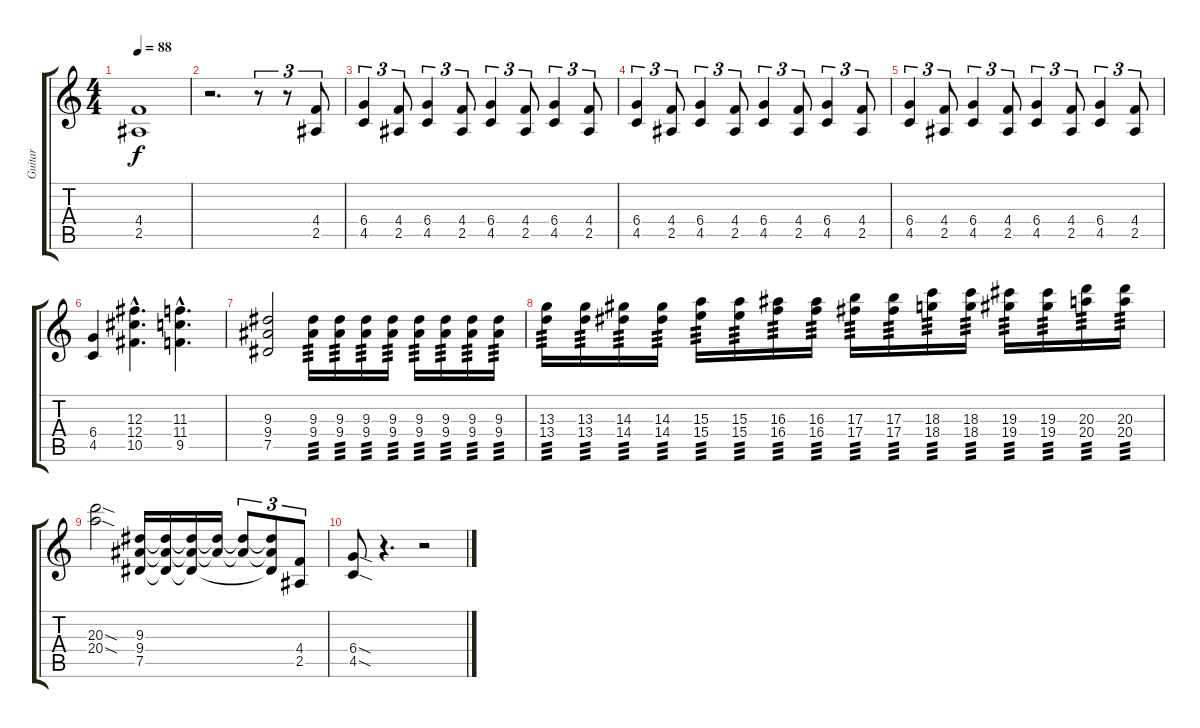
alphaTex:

\track ("Guitar" "Guitar") {instrument overdrivenguitar}
\staff {score tabs}
\tuning (Eb4 Bb3 Gb3 Db3 Ab2 Eb2) {hide}
\ts (4 4)
\tempo 88
\clef g2
\ks c
(4.4 2.5).1{dy f} |
r.2{d} r.8{tu (3 2)} r.8{tu (3 2)} (4.4 2.5).8{tu (3 2)} |
(6.4 4.5).4{tu (3 2)} (4.4 2.5).8{tu (3 2)} (6.4 4.5).4{tu (3 2)} (4.4 2.5).8{tu (3 2)} (6.4 4.5).4{tu (3 2)} (4.4 2.5).8{tu (3 2)} (6.4 4.5).4{tu (3 2)} (4.4 2.5).8{tu (3 2)} |
(6.4 4.5).4{tu (3 2)} (4.4 2.5).8{tu (3 2)} (6.4 4.5).4{tu (3 2)} (4.4 2.5).8{tu (3 2)} (6.4 4.5).4{tu (3 2)} (4.4 2.5).8{tu (3 2)} (6.4 4.5).4{tu (3 2)} (4.4 2.5).8{tu (3 2)} |
(6.4 4.5).4{tu (3 2)} (4.4 2.5).8{tu (3 2)} (6.4 4.5).4{tu (3 2)} (4.4 2.5).8{tu (3 2)} (6.4 4.5).4{tu (3 2)} (4.4 2.5).8{tu (3 2)} (6.4 4.5).4{tu (3 2)} (4.4 2.5).8{tu (3 2)} |
(6.4 4.5).4 (12.3{hac} 12.4{hac} 10.5{hac}).4{d} (11.3{hac} 11.4{hac} 9.5{hac}).4{d} |
(9.3 9.4 7.5).2 (9.3 9.4).16{tp 3} (9.3 9.4).16{tp 3} (9.3 9.4).16{tp 3} (9.3 9.4).16{tp 3} (9.3 9.4).16{tp 3} (9.3 9.4).16{tp 3} (9.3 9.4).16{tp 3} (9.3 9.4).16{tp 3} |
(13.3 13.4).16{tp 3} (13.3 13.4).16{tp 3} (14.3 14.4).16{tp 3} (14.3 14.4).16{tp 3} (15.3 15.4).16{tp 3} (15.3 15.4).16{tp 3} (16.3 16.4).16{tp 3} (16.3 16.4).16{tp 3} (17.3 17.4).16{tp 3} (17.3 17.4).16{tp 3} (18.3 18.4).16{tp 3} (18.3 18.4).16{tp 3} (19.3 19.4).16{tp 3} (19.3 19.4).16{tp 3} (20.3 20.4).16{tp 3} (20.3 20.4).16{tp 3} |
(20.3{sod} 20.4{sod}).2 (9.3 9.4 7.5).16 (9.3{t} 9.4{t} 7.5{t}).16 (9.3{t} 9.4{t} 7.5{t}).16 (9.3{t} 9.4{t}).16 (9.3{t} 9.4{t}).8{tu (3 2)} (9.3{t} 9.4{t} 7.5{t}).8{tu (3 2)} (4.4 2.5).8{tu (3 2)} |
(6.4{sod} 4.5{sod}).8 r.4{d} r.2
